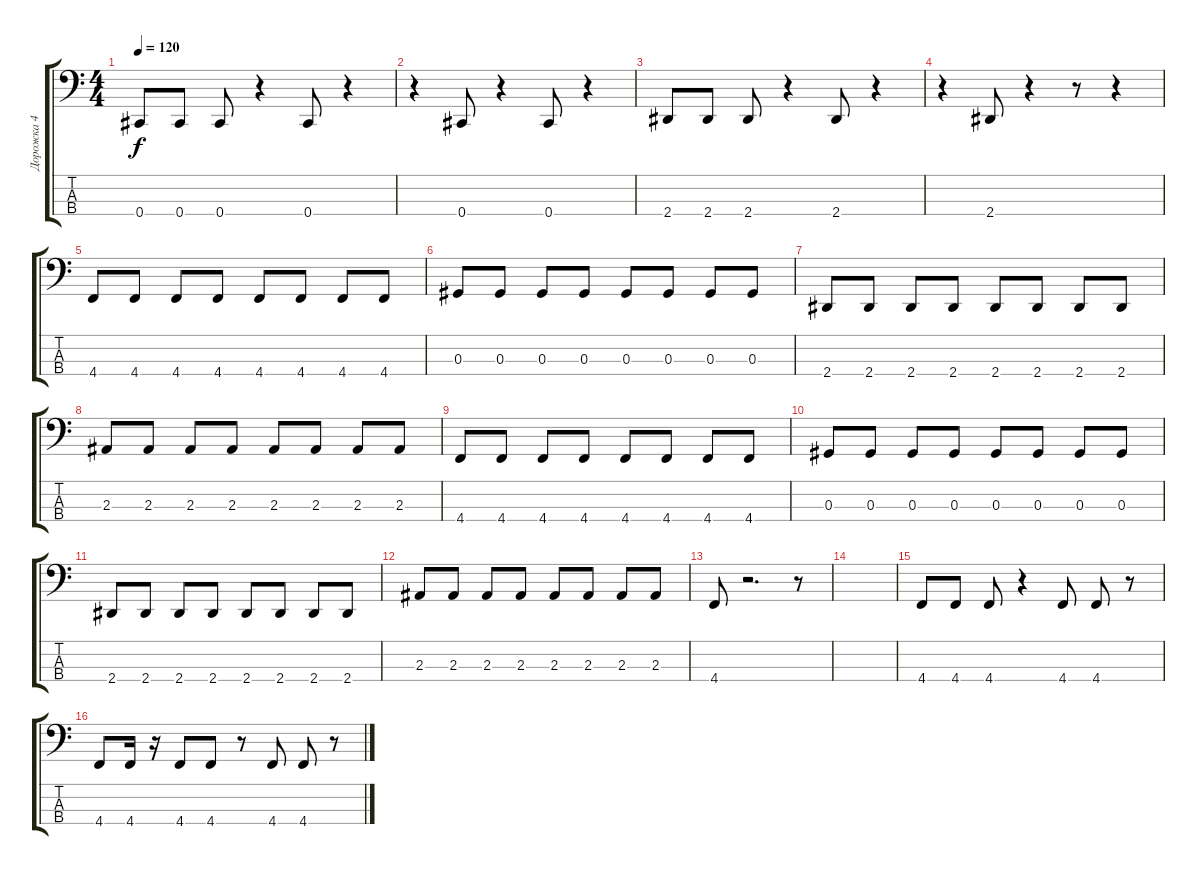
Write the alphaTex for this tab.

\track ("Дорожка 4" "Дорожка 4") {instrument electricbassfinger}
\staff {score tabs}
\tuning (Gb2 Db2 Ab1 Db1) {hide}
\ts (4 4)
\tempo 120
\clef f4
\ks c
0.4.8{dy f} 0.4.8 0.4.8 r.4 0.4.8 r.4 |
r.4 0.4.8 r.4 0.4.8 r.4 |
2.4.8 2.4.8 2.4.8 r.4 2.4.8 r.4 |
r.4 2.4.8 r.4 r.8 r.4 |
4.4.8 4.4.8 4.4.8 4.4.8 4.4.8 4.4.8 4.4.8 4.4.8 |
0.3.8 0.3.8 0.3.8 0.3.8 0.3.8 0.3.8 0.3.8 0.3.8 |
2.4.8 2.4.8 2.4.8 2.4.8 2.4.8 2.4.8 2.4.8 2.4.8 |
2.3.8 2.3.8 2.3.8 2.3.8 2.3.8 2.3.8 2.3.8 2.3.8 |
4.4.8 4.4.8 4.4.8 4.4.8 4.4.8 4.4.8 4.4.8 4.4.8 |
0.3.8 0.3.8 0.3.8 0.3.8 0.3.8 0.3.8 0.3.8 0.3.8 |
2.4.8 2.4.8 2.4.8 2.4.8 2.4.8 2.4.8 2.4.8 2.4.8 |
2.3.8 2.3.8 2.3.8 2.3.8 2.3.8 2.3.8 2.3.8 2.3.8 |
4.4.8 r.2{d} r.8 |
|
4.4.8 4.4.8 4.4.8 r.4 4.4.8 4.4.8 r.8 |
4.4.8 4.4.16 r.16 4.4.8 4.4.8 r.8 4.4.8 4.4.8 r.8
